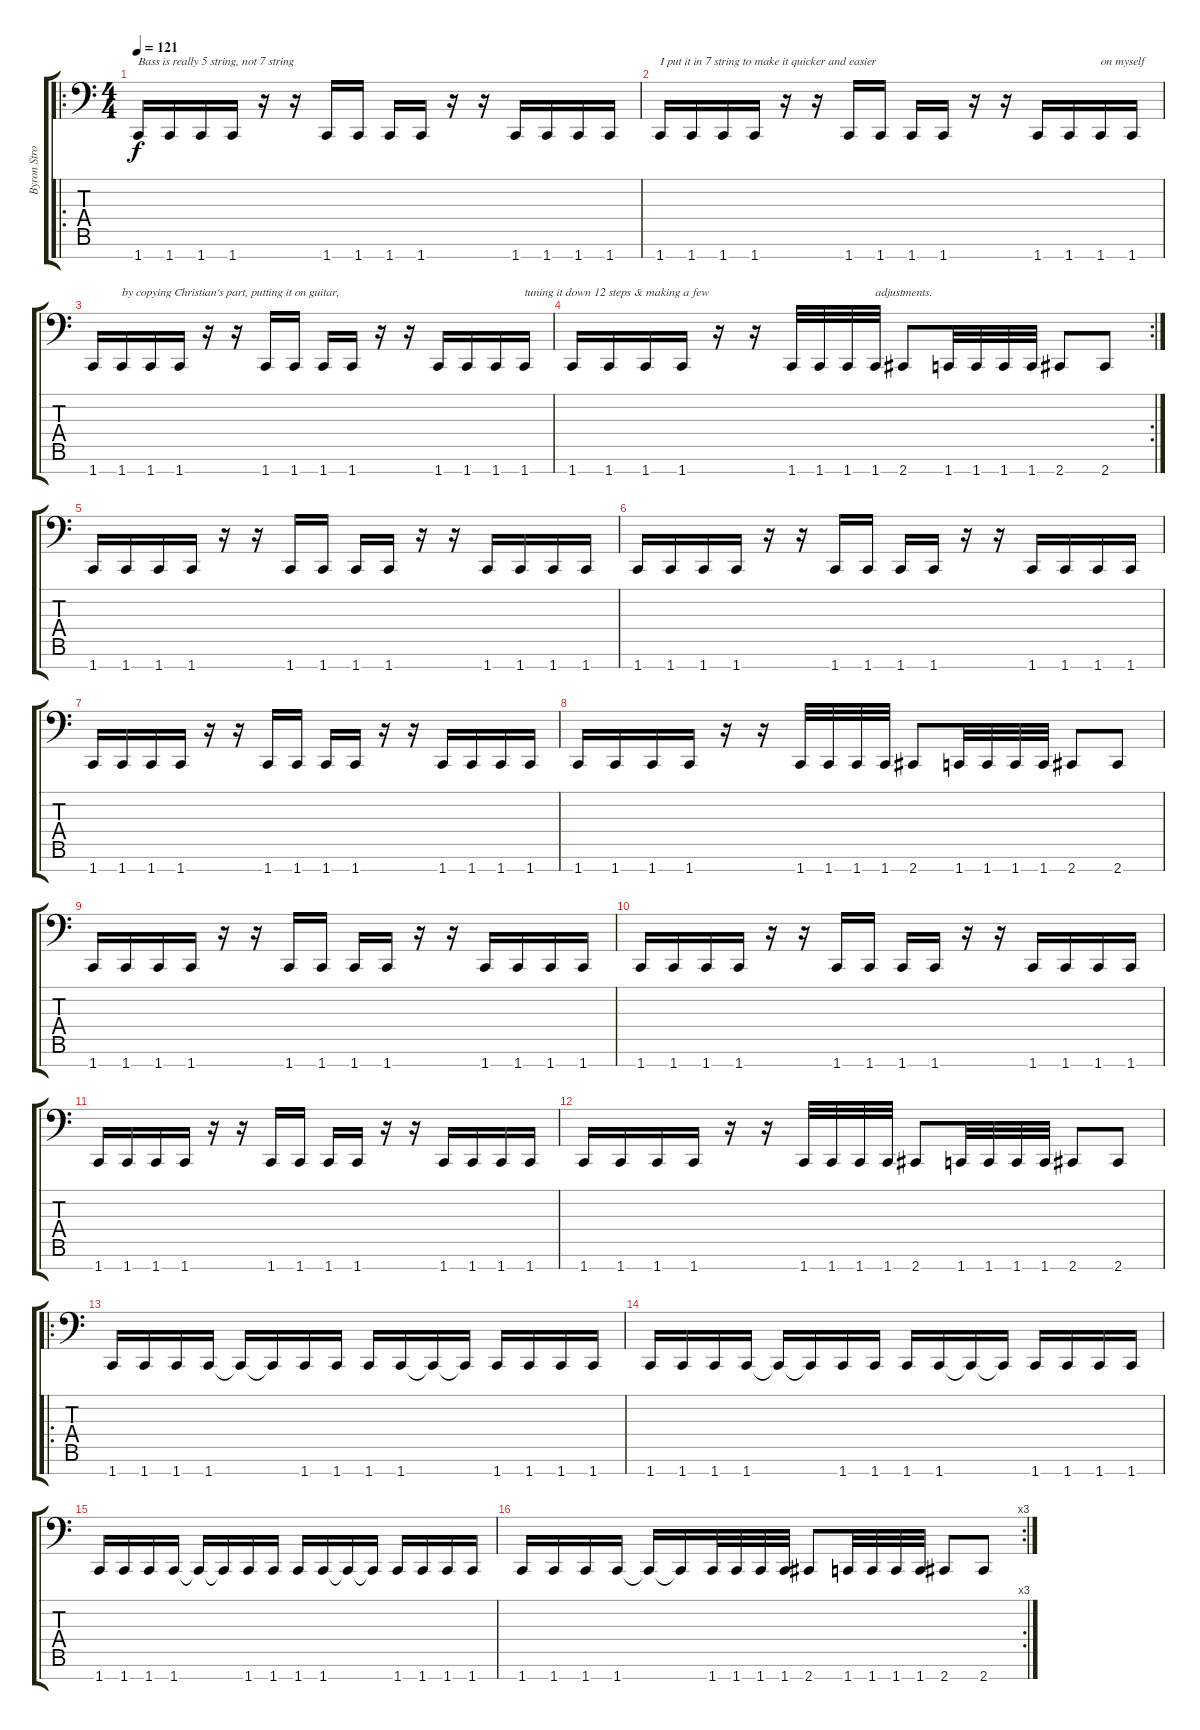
\track ("Byron Stroud" "Byron Stro") {instrument slapbass2}
\staff {score tabs}
\tuning (E3 B2 G2 D2 A1 E1 B0) {hide}
\ro
\ts (4 4)
\tempo 121
\clef f4
\ks c
1.7.16{txt "Bass is really 5 string, not 7 string" dy f instrument slapbass2} 1.7.16 1.7.16 1.7.16 r.16 r.16 1.7.16 1.7.16 1.7.16 1.7.16 r.16 r.16 1.7.16 1.7.16 1.7.16 1.7.16 |
1.7.16{txt "I put it in 7 string to make it quicker and easier"} 1.7.16 1.7.16 1.7.16 r.16 r.16 1.7.16 1.7.16 1.7.16 1.7.16 r.16 r.16 1.7.16 1.7.16 1.7.16{txt "on myself"} 1.7.16 |
1.7.16 1.7.16{txt "by copying Christian's part, putting it on guitar,"} 1.7.16 1.7.16 r.16 r.16 1.7.16 1.7.16 1.7.16 1.7.16 r.16 r.16 1.7.16 1.7.16 1.7.16 1.7.16{txt "tuning it down 12 steps & making a few "} |
\rc 2
1.7.16 1.7.16 1.7.16 1.7.16 r.16 r.16 1.7.32 1.7.32 1.7.32 1.7.32{txt "adjustments."} 2.7.8 1.7.32 1.7.32 1.7.32 1.7.32 2.7.8 2.7.8 |
1.7.16 1.7.16 1.7.16 1.7.16 r.16 r.16 1.7.16 1.7.16 1.7.16 1.7.16 r.16 r.16 1.7.16 1.7.16 1.7.16 1.7.16 |
1.7.16 1.7.16 1.7.16 1.7.16 r.16 r.16 1.7.16 1.7.16 1.7.16 1.7.16 r.16 r.16 1.7.16 1.7.16 1.7.16 1.7.16 |
1.7.16 1.7.16 1.7.16 1.7.16 r.16 r.16 1.7.16 1.7.16 1.7.16 1.7.16 r.16 r.16 1.7.16 1.7.16 1.7.16 1.7.16 |
1.7.16 1.7.16 1.7.16 1.7.16 r.16 r.16 1.7.32 1.7.32 1.7.32 1.7.32 2.7.8 1.7.32 1.7.32 1.7.32 1.7.32 2.7.8 2.7.8 |
1.7.16 1.7.16 1.7.16 1.7.16 r.16 r.16 1.7.16 1.7.16 1.7.16 1.7.16 r.16 r.16 1.7.16 1.7.16 1.7.16 1.7.16 |
1.7.16 1.7.16 1.7.16 1.7.16 r.16 r.16 1.7.16 1.7.16 1.7.16 1.7.16 r.16 r.16 1.7.16 1.7.16 1.7.16 1.7.16 |
1.7.16 1.7.16 1.7.16 1.7.16 r.16 r.16 1.7.16 1.7.16 1.7.16 1.7.16 r.16 r.16 1.7.16 1.7.16 1.7.16 1.7.16 |
1.7.16 1.7.16 1.7.16 1.7.16 r.16 r.16 1.7.32 1.7.32 1.7.32 1.7.32 2.7.8 1.7.32 1.7.32 1.7.32 1.7.32 2.7.8 2.7.8 |
\ro
1.7.16 1.7.16 1.7.16 1.7.16 1.7{t}.16 1.7{t}.16 1.7.16 1.7.16 1.7.16 1.7.16 1.7{t}.16 1.7{t}.16 1.7.16 1.7.16 1.7.16 1.7.16 |
1.7.16 1.7.16 1.7.16 1.7.16 1.7{t}.16 1.7{t}.16 1.7.16 1.7.16 1.7.16 1.7.16 1.7{t}.16 1.7{t}.16 1.7.16 1.7.16 1.7.16 1.7.16 |
1.7.16 1.7.16 1.7.16 1.7.16 1.7{t}.16 1.7{t}.16 1.7.16 1.7.16 1.7.16 1.7.16 1.7{t}.16 1.7{t}.16 1.7.16 1.7.16 1.7.16 1.7.16 |
\rc 3
1.7.16 1.7.16 1.7.16 1.7.16 1.7{t}.16 1.7{t}.16 1.7.32 1.7.32 1.7.32 1.7.32 2.7.8 1.7.32 1.7.32 1.7.32 1.7.32 2.7.8 2.7.8
